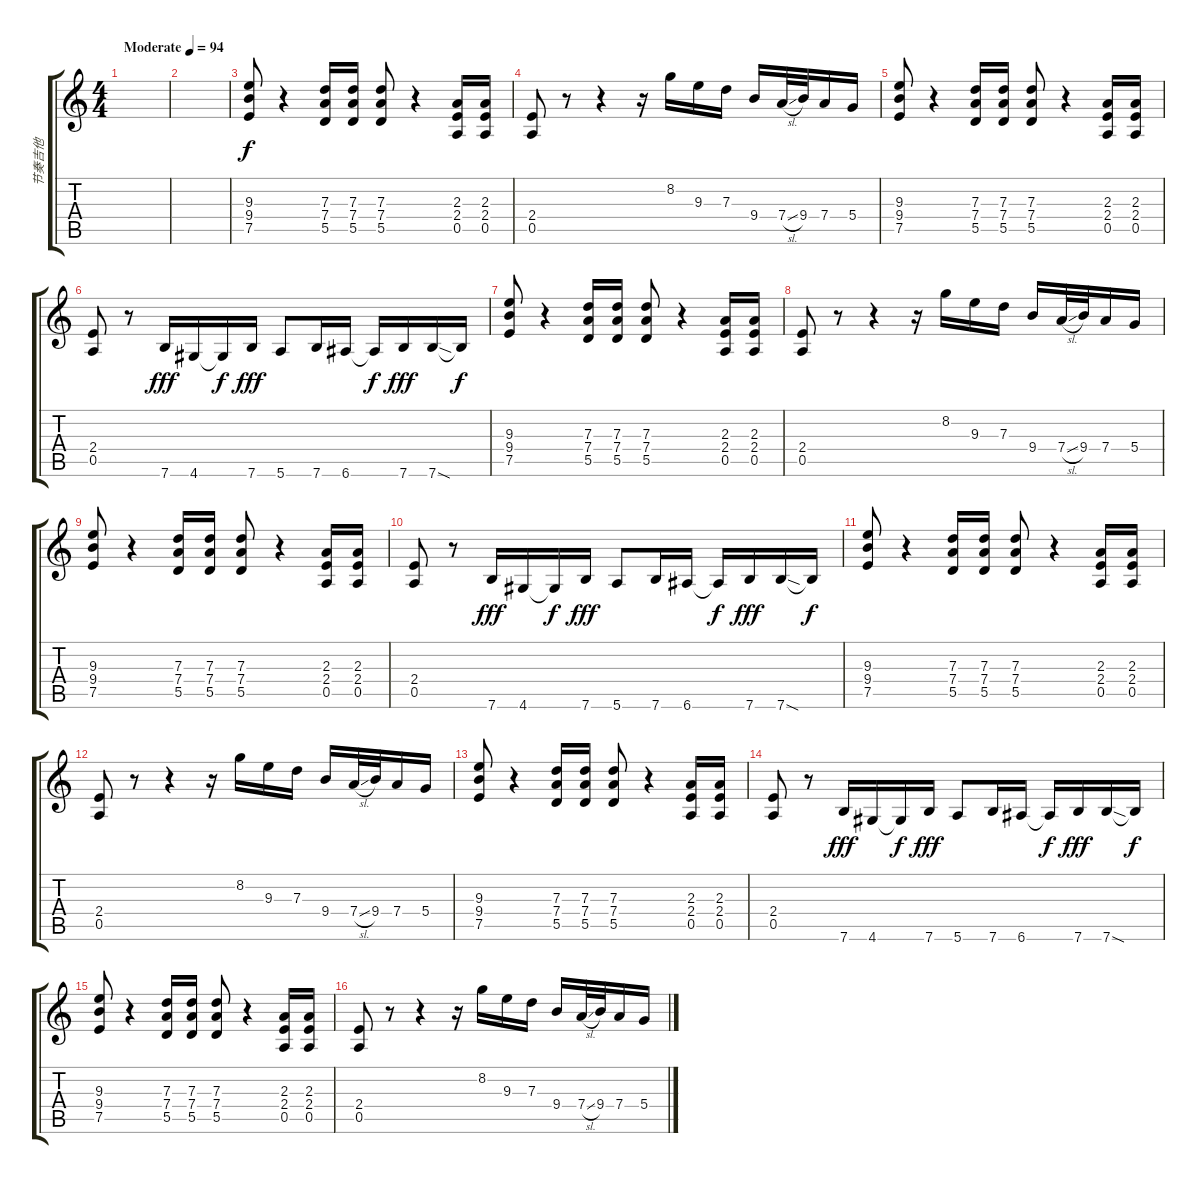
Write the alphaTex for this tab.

\track ("节奏吉他" "节奏吉他") {instrument overdrivenguitar}
\staff {score tabs}
\tuning (E4 B3 G3 D3 A2 E2) {hide}
\ts (4 4)
\tempo (94 "Moderate")
\clef g2
\ks c
|
|
(9.3 9.4 7.5).8 r.4 (7.3 7.4 5.5).16{dy f} (7.3 7.4 5.5).16 (7.3 7.4 5.5).8 r.4 (2.3 2.4 0.5).16 (2.3 2.4 0.5).16 |
(2.4 0.5).8 r.8 r.4 r.16 8.2.16 9.3.16 7.3.16 9.4.16 7.4{sl}.32 9.4.32 7.4.16 5.4.16 |
(9.3 9.4 7.5).8 r.4 (7.3 7.4 5.5).16 (7.3 7.4 5.5).16 (7.3 7.4 5.5).8 r.4 (2.3 2.4 0.5).16 (2.3 2.4 0.5).16 |
(2.4 0.5).8 r.8 7.6.16{dy fff} 4.6.16 4.6{t}.16{dy f} 7.6.16{dy fff} 5.6.8 7.6.16 6.6.16 6.6{t}.16{dy f} 7.6.16{dy fff} 7.6{sod}.16 7.6{t}.16{dy f} |
(9.3 9.4 7.5).8 r.4 (7.3 7.4 5.5).16 (7.3 7.4 5.5).16 (7.3 7.4 5.5).8 r.4 (2.3 2.4 0.5).16 (2.3 2.4 0.5).16 |
(2.4 0.5).8 r.8 r.4 r.16 8.2.16 9.3.16 7.3.16 9.4.16 7.4{sl}.32 9.4.32 7.4.16 5.4.16 |
(9.3 9.4 7.5).8 r.4 (7.3 7.4 5.5).16 (7.3 7.4 5.5).16 (7.3 7.4 5.5).8 r.4 (2.3 2.4 0.5).16 (2.3 2.4 0.5).16 |
(2.4 0.5).8 r.8 7.6.16{dy fff} 4.6.16 4.6{t}.16{dy f} 7.6.16{dy fff} 5.6.8 7.6.16 6.6.16 6.6{t}.16{dy f} 7.6.16{dy fff} 7.6{sod}.16 7.6{t}.16{dy f} |
(9.3 9.4 7.5).8 r.4 (7.3 7.4 5.5).16 (7.3 7.4 5.5).16 (7.3 7.4 5.5).8 r.4 (2.3 2.4 0.5).16 (2.3 2.4 0.5).16 |
(2.4 0.5).8 r.8 r.4 r.16 8.2.16 9.3.16 7.3.16 9.4.16 7.4{sl}.32 9.4.32 7.4.16 5.4.16 |
(9.3 9.4 7.5).8 r.4 (7.3 7.4 5.5).16 (7.3 7.4 5.5).16 (7.3 7.4 5.5).8 r.4 (2.3 2.4 0.5).16 (2.3 2.4 0.5).16 |
(2.4 0.5).8 r.8 7.6.16{dy fff} 4.6.16 4.6{t}.16{dy f} 7.6.16{dy fff} 5.6.8 7.6.16 6.6.16 6.6{t}.16{dy f} 7.6.16{dy fff} 7.6{sod}.16 7.6{t}.16{dy f} |
(9.3 9.4 7.5).8 r.4 (7.3 7.4 5.5).16 (7.3 7.4 5.5).16 (7.3 7.4 5.5).8 r.4 (2.3 2.4 0.5).16 (2.3 2.4 0.5).16 |
(2.4 0.5).8 r.8 r.4 r.16 8.2.16 9.3.16 7.3.16 9.4.16 7.4{sl}.32 9.4.32 7.4.16 5.4.16
